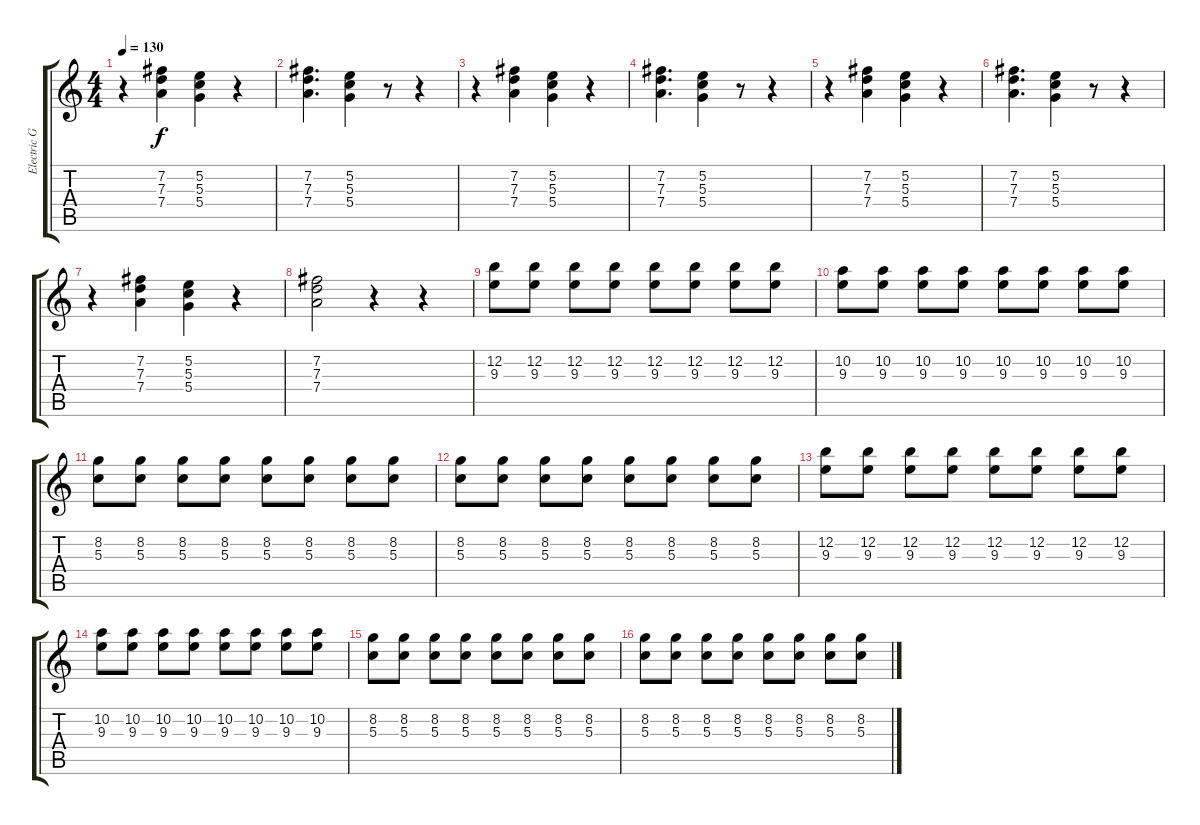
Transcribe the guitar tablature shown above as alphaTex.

\track ("Electric Guitar" "Electric G") {instrument distortionguitar}
\staff {score tabs}
\tuning (E4 B3 G3 D3 A2 E2) {hide}
\ts (4 4)
\tempo 130
\clef g2
\ks c
r.4{dy f} (7.2 7.3 7.4).4 (5.2 5.3 5.4).4 r.4 |
(7.2 7.3 7.4).4{d} (5.2 5.3 5.4).4 r.8 r.4 |
r.4 (7.2 7.3 7.4).4 (5.2 5.3 5.4).4 r.4 |
(7.2 7.3 7.4).4{d} (5.2 5.3 5.4).4 r.8 r.4 |
r.4 (7.2 7.3 7.4).4 (5.2 5.3 5.4).4 r.4 |
(7.2 7.3 7.4).4{d} (5.2 5.3 5.4).4 r.8 r.4 |
r.4 (7.2 7.3 7.4).4 (5.2 5.3 5.4).4 r.4 |
(7.2 7.3 7.4).2 r.4 r.4 |
(12.2 9.3).8 (12.2 9.3).8 (12.2 9.3).8 (12.2 9.3).8 (12.2 9.3).8 (12.2 9.3).8 (12.2 9.3).8 (12.2 9.3).8 |
(10.2 9.3).8 (10.2 9.3).8 (10.2 9.3).8 (10.2 9.3).8 (10.2 9.3).8 (10.2 9.3).8 (10.2 9.3).8 (10.2 9.3).8 |
(8.2 5.3).8 (8.2 5.3).8 (8.2 5.3).8 (8.2 5.3).8 (8.2 5.3).8 (8.2 5.3).8 (8.2 5.3).8 (8.2 5.3).8 |
(8.2 5.3).8 (8.2 5.3).8 (8.2 5.3).8 (8.2 5.3).8 (8.2 5.3).8 (8.2 5.3).8 (8.2 5.3).8 (8.2 5.3).8 |
(12.2 9.3).8 (12.2 9.3).8 (12.2 9.3).8 (12.2 9.3).8 (12.2 9.3).8 (12.2 9.3).8 (12.2 9.3).8 (12.2 9.3).8 |
(10.2 9.3).8 (10.2 9.3).8 (10.2 9.3).8 (10.2 9.3).8 (10.2 9.3).8 (10.2 9.3).8 (10.2 9.3).8 (10.2 9.3).8 |
(8.2 5.3).8 (8.2 5.3).8 (8.2 5.3).8 (8.2 5.3).8 (8.2 5.3).8 (8.2 5.3).8 (8.2 5.3).8 (8.2 5.3).8 |
(8.2 5.3).8 (8.2 5.3).8 (8.2 5.3).8 (8.2 5.3).8 (8.2 5.3).8 (8.2 5.3).8 (8.2 5.3).8 (8.2 5.3).8
